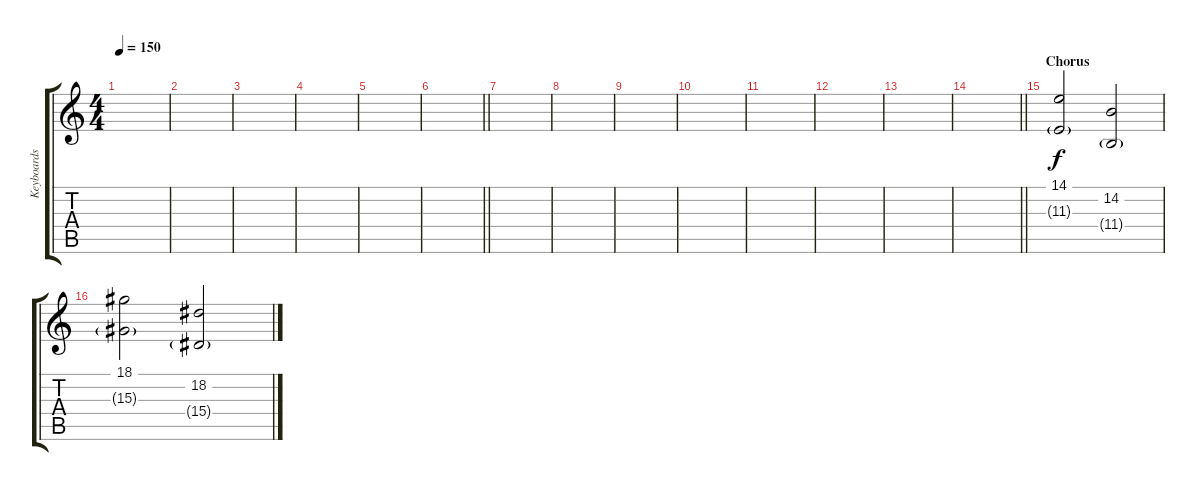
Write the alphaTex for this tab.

\track ("Keyboards II" "Keyboards ") {instrument lead2sawtooth}
\staff {score tabs}
\tuning (D4 A3 F3 C3 G2 C2) {hide}
\ts (4 4)
\tempo 150
\clef g2
\ks c
|
|
|
|
|
\barLineRight lightlight
|
\section ("" "")
|
|
|
|
|
|
|
\barLineRight lightlight
|
\section ("" "Chorus")
(14.1 11.3{g}).2 (14.2 11.4{g}).2 |
(18.1 15.3{g}).2 (18.2 15.4{g}).2
